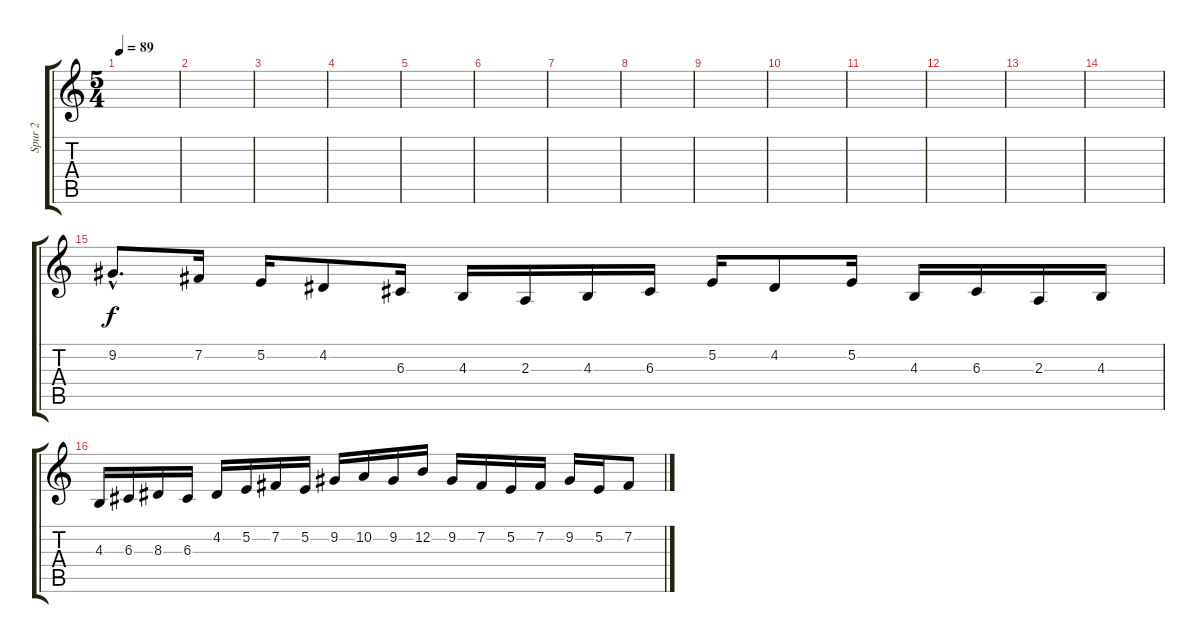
\track ("Spur 2" "Spur 2") {instrument brightacousticpiano}
\staff {score tabs}
\tuning (E4 B3 G3 D3 A2 E2) {hide}
\ts (5 4)
\tempo 89
\clef g2
\ks c
|
|
|
|
|
|
|
|
|
|
|
|
|
|
9.2{hac}.8{d} 7.2.16 5.2.16 4.2.8 6.3.16 4.3.16 2.3.16 4.3.16 6.3.16 5.2.16 4.2.8 5.2.16 4.3.16 6.3.16 2.3.16 4.3.16 |
4.3.16 6.3.16 8.3.16 6.3.16 4.2.16 5.2.16 7.2.16 5.2.16 9.2.16 10.2.16 9.2.16 12.2.16 9.2.16 7.2.16 5.2.16 7.2.16 9.2.16 5.2.16 7.2.8
